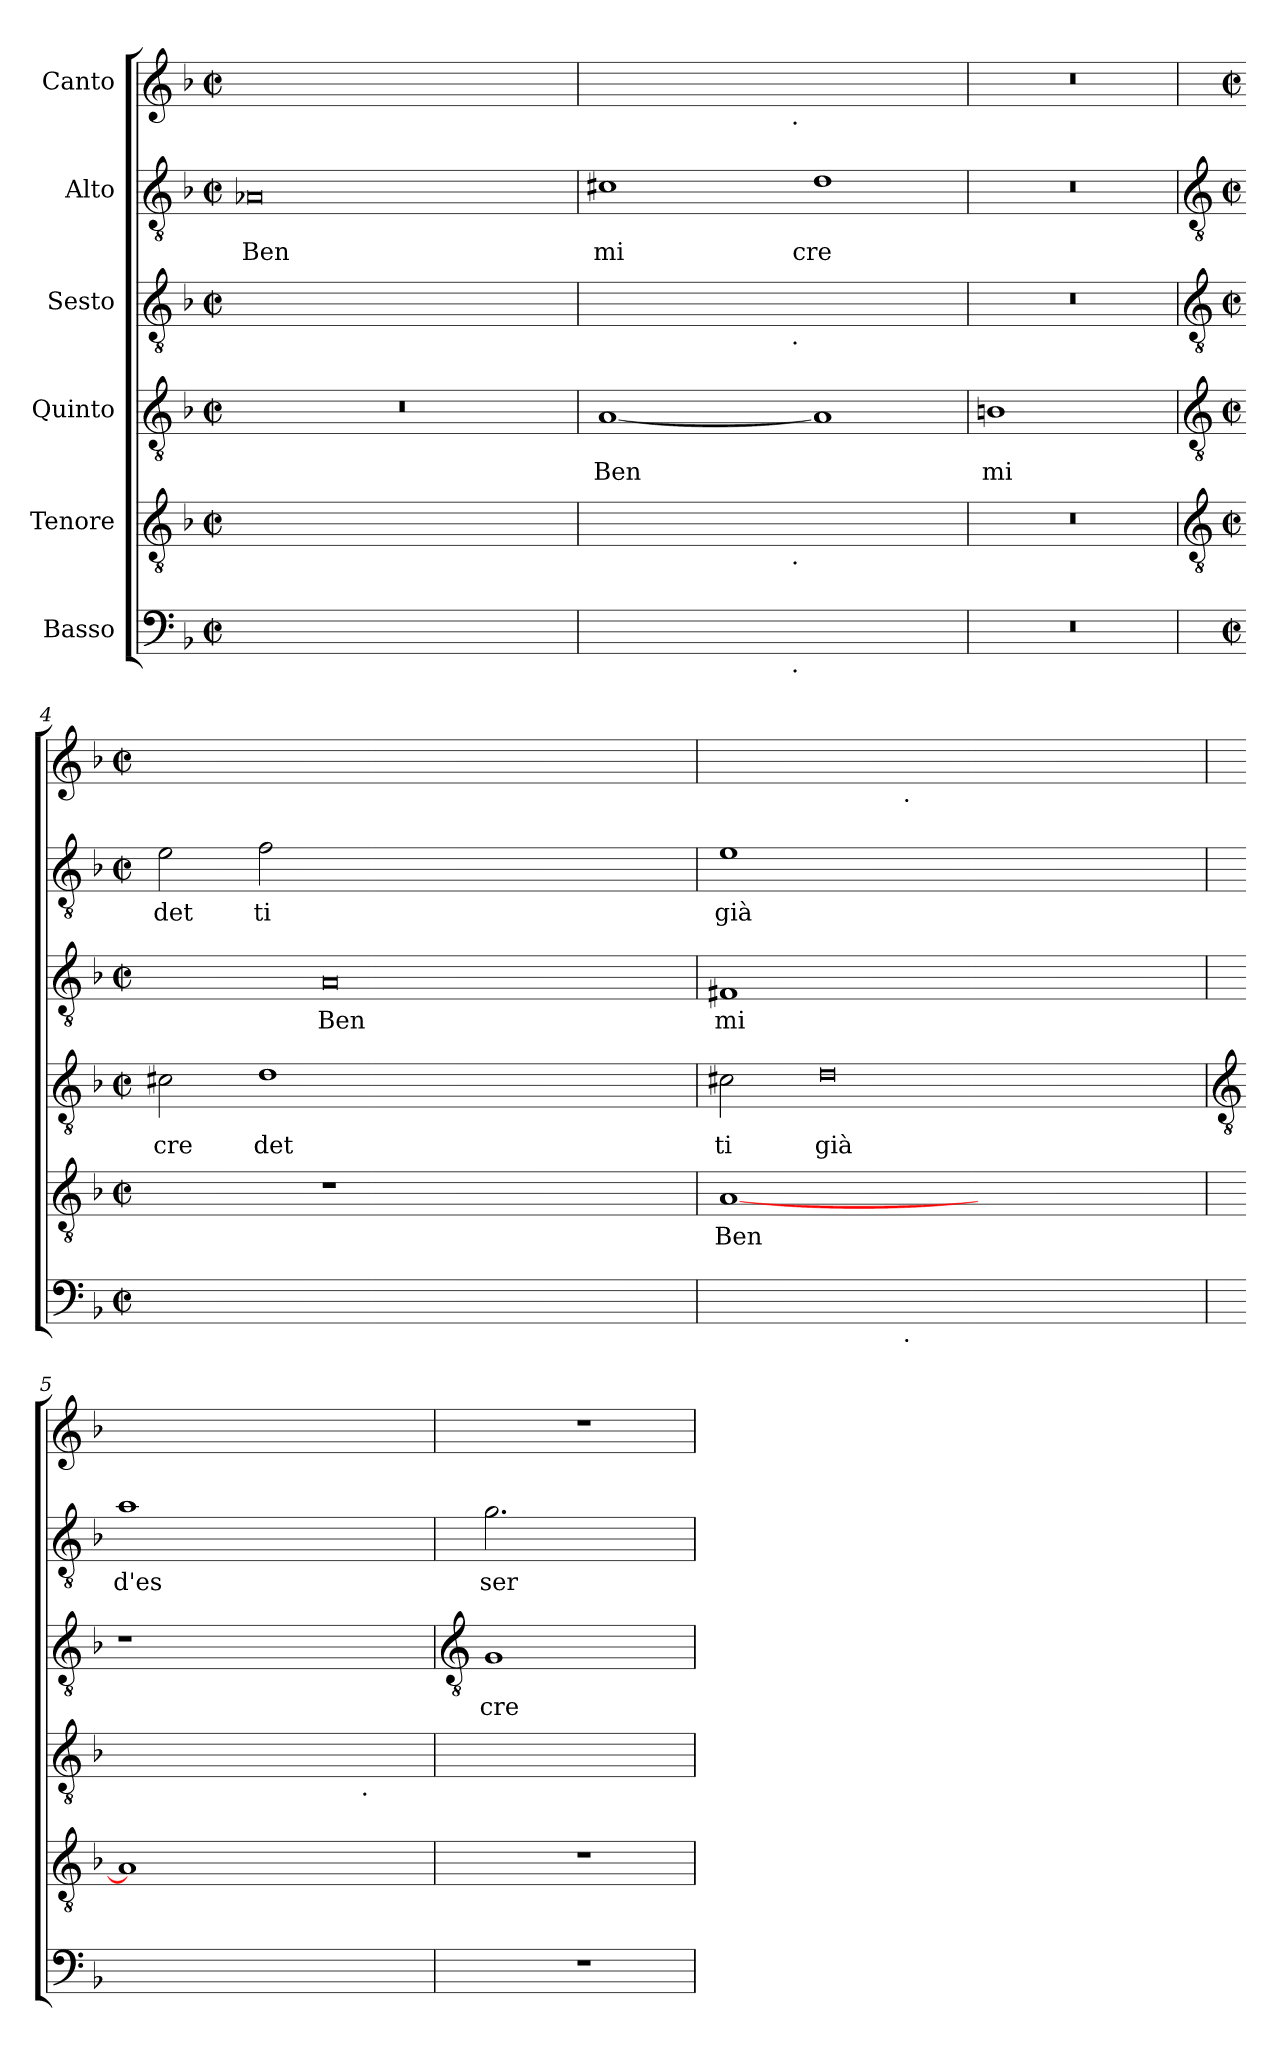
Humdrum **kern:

**kern	**kern	**text	**kern	**text	**kern	**text	**kern	**text	**kern
*part6	*part5	*part5	*part4	*part4	*part3	*part3	*part2	*part2	*part1
*staff6	*staff5	*staff5	*staff4	*staff4	*staff3	*staff3	*staff2	*staff2	*staff1
*I"Basso	*I"Tenore	*	*I"Quinto	*	*I"Sesto	*	*I"Alto	*	*I"Canto
*clefF4	*clefGv2	*	*clefGv2	*	*clefGv2	*	*clefGv2	*	*clefG2
*k[b-]	*k[b-]	*	*k[b-]	*	*k[b-]	*	*k[b-]	*	*k[b-]
*F:	*F:	*	*F:	*	*F:	*	*F:	*	*F:
*M4/2	*M4/2	*	*M4/2	*	*M4/2	*	*M4/2	*	*M4/2
*met(c|)	*met(c|)	*	*met(c|)	*	*met(c|)	*	*met(c|)	*	*met(c|)
=1	=1	=1	=1	=1	=1	=1	=1	=1	=1
!	!	!	!	!	!	!	!	!LO:LY:b	!
4ryy	4ryy	.	0r	.	4ryy	.	0A-X	Ben	4ryy
4ryy	4ryy	.	.	.	4ryy	.	.	.	4ryy
4ryy	4ryy	.	.	.	4ryy	.	.	.	4ryy
4ryy	4ryy	.	.	.	4ryy	.	.	.	4ryy
4ryy	4ryy	.	.	.	4ryy	.	.	.	4ryy
4ryy	4ryy	.	.	.	4ryy	.	.	.	4ryy
4ryy	4ryy	.	.	.	4ryy	.	.	.	4ryy
4ryy	4ryy	.	.	.	4ryy	.	.	.	4ryy
=2	=2	=2	=2	=2	=2	=2	=2	=2	=2
!	!	!	!	!LO:LY:b	!	!	!	!LO:LY:b	!
4ryy	4ryy	.	[1A	Ben	4ryy	.	1c#X	mi	4ryy
4ryy	4ryy	.	.	.	4ryy	.	.	.	4ryy
4ryy	4ryy	.	.	.	4ryy	.	.	.	4ryy
32ryy	32ryy	.	.	.	32ryy	.	.	.	32ryy
32ryy	32ryy	.	.	.	32ryy	.	.	.	32ryy
32ryy	32ryy	.	.	.	32ryy	.	.	.	32ryy
32ryy	32ryy	.	.	.	32ryy	.	.	.	32ryy
32ryy	32ryy	.	.	.	32ryy	.	.	.	32ryy
32ryy	32ryy	.	.	.	32ryy	.	.	.	32ryy
!	!	!	!	!	!	!	!	!	!LO:TX:b:t=.
!	!	!	!	!	!LO:TX:b:t=.	!	!	!	!
!	!LO:TX:b:t=.	!	!	!	!	!	!	!	!
!LO:TX:b:t=.	!	!	!	!	!	!	!	!	!
32ryy	32ryy	.	.	.	32ryy	.	.	.	32ryy
4ryy	4ryy	.	.	.	4ryy	.	.	.	4ryy
!	!	!	!	!	!	!	!	!LO:LY:b	!
.	.	.	1A]	.	.	.	1d	cre	.
2ryy	2ryy	.	.	.	2ryy	.	.	.	2ryy
4ryy	4ryy	.	.	.	4ryy	.	.	.	4ryy
32ryy	32ryy	.	.	.	32ryy	.	.	.	32ryy
=3	=3	=3	=3	=3	=3	=3	=3	=3	=3
!	!	!	!	!LO:LY:b	!	!	!	!	!
0r	0r	.	1Bn	mi	0r	.	0r	.	0r
.	.	.	1ryy	.	.	.	.	.	.
!!LO:LB:g=z
=4	=4	=4	=4	=4	=4	=4	=4	=4	=4
*	*clefGv2	*	*clefGv2	*	*clefGv2	*	*clefGv2	*	*
*M2/2	*M2/2	*	*M2/2	*	*M2/2	*	*M2/2	*	*M2/2
*met(c|)	*met(c|)	*	*met(c|)	*	*met(c|)	*	*met(c|)	*	*met(c|)
!	!	!	!	!LO:LY:b	!	!	!	!LO:LY:b	!
4ryy	4ryy	.	2c#X\	cre	4ryy	.	2e\	det	4ryy
4ryy	4ryy	.	.	.	4ryy	.	.	.	4ryy
!	!	!	!	!LO:LY:b	!	!	!	!LO:LY:b	!
4ryy	4ryy	.	1d	det	4ryy	.	2f\	ti	4ryy
32ryy	32ryy	.	.	.	32ryy	.	.	.	32ryy
!	!	!	!	!	!	!LO:LY:b	!	!	!
4ryy	1r	.	.	.	0A	Ben	.	.	4ryy
.	.	.	.	.	.	.	1ryy	.	.
1..ryy	.	.	.	.	.	.	.	.	1..ryy
.	.	.	1ryy	.	.	.	.	.	.
.	1ryy	.	.	.	.	.	.	.	.
.	.	.	.	.	.	.	2ryy	.	.
.	.	.	4ryy	.	.	.	4ryy	.	.
.	.	.	32ryy	.	.	.	32ryy	.	.
=4A	=4A	=4A	=4A	=4A	=4A	=4A	=4A	=4A	=4A
!	!	!LO:LY:b	!	!LO:LY:b	!	!LO:LY:b	!	!LO:LY:b	!
4ryy	[1A	Ben	2c#X\	ti	1F#X	mi	1e	già	4ryy
4ryy	.	.	.	.	.	.	.	.	4ryy
!	!	!	!	!LO:LY:b	!	!	!	!	!
32ryy	.	.	0d	già	.	.	.	.	32ryy
32ryy	.	.	.	.	.	.	.	.	32ryy
32ryy	.	.	.	.	.	.	.	.	32ryy
32ryy	.	.	.	.	.	.	.	.	32ryy
32ryy	.	.	.	.	.	.	.	.	32ryy
32ryy	.	.	.	.	.	.	.	.	32ryy
!	!	!	!	!	!	!	!	!	!LO:TX:b:t=.
!LO:TX:b:t=.	!	!	!	!	!	!	!	!	!
32ryy	.	.	.	.	.	.	.	.	32ryy
4ryy	.	.	.	.	.	.	.	.	4ryy
4ryy	.	.	.	.	.	.	.	.	4ryy
.	1.ryy	.	.	.	1.ryy	.	1.ryy	.	.
1ryy	.	.	.	.	.	.	.	.	1ryy
4ryy	.	.	.	.	.	.	.	.	4ryy
32ryy	.	.	.	.	.	.	.	.	32ryy
!!LO:LB:g=z
=5A	=5A	=5A	=5A	=5A	=5A	=5A	=5A	=5A	=5A
*	*	*	*clefGv2	*	*	*	*	*	*
!	!	!	!	!	!	!	!	!LO:LY:b	!
4ryy	1A]	.	4ryy	.	1r	.	1a	d'es	4ryy
4ryy	.	.	4ryy	.	.	.	.	.	4ryy
32ryy	.	.	4ryy	.	.	.	.	.	32ryy
4ryy	.	.	.	.	.	.	.	.	4ryy
.	.	.	32ryy	.	.	.	.	.	.
4..ryy	.	.	32ryy	.	.	.	.	.	4..ryy
.	.	.	32ryy	.	.	.	.	.	.
.	.	.	32ryy	.	.	.	.	.	.
.	.	.	32ryy	.	.	.	.	.	.
.	.	.	32ryy	.	.	.	.	.	.
!	!	!	!LO:TX:b:t=.	!	!	!	!	!	!
.	.	.	32ryy	.	.	.	.	.	.
.	.	.	4ryy	.	.	.	.	.	.
.	8..ryy	.	.	.	8..ryy	.	8..ryy	.	.
!!LO:LB:g=z
=5B	=5B	=5B	=5B	=5B	=5B	=5B	=5B	=5B	=5B
*	*	*	*	*	*clefGv2	*	*	*	*
!	!	!	!	!	!	!LO:LY:b	!	!LO:LY:b	!
1r	1r	.	4ryy	.	1G	cre-	2.g\	ser	1r
.	.	.	4ryy	.	.	.	.	.	.
.	.	.	4ryy	.	.	.	.	.	.
.	.	.	32ryy	.	.	.	4ryy	.	.
.	.	.	8..ryy	.	.	.	.	.	.
=	=	=	=	=	=	=	=	=	=
*-	*-	*-	*-	*-	*-	*-	*-	*-	*-
